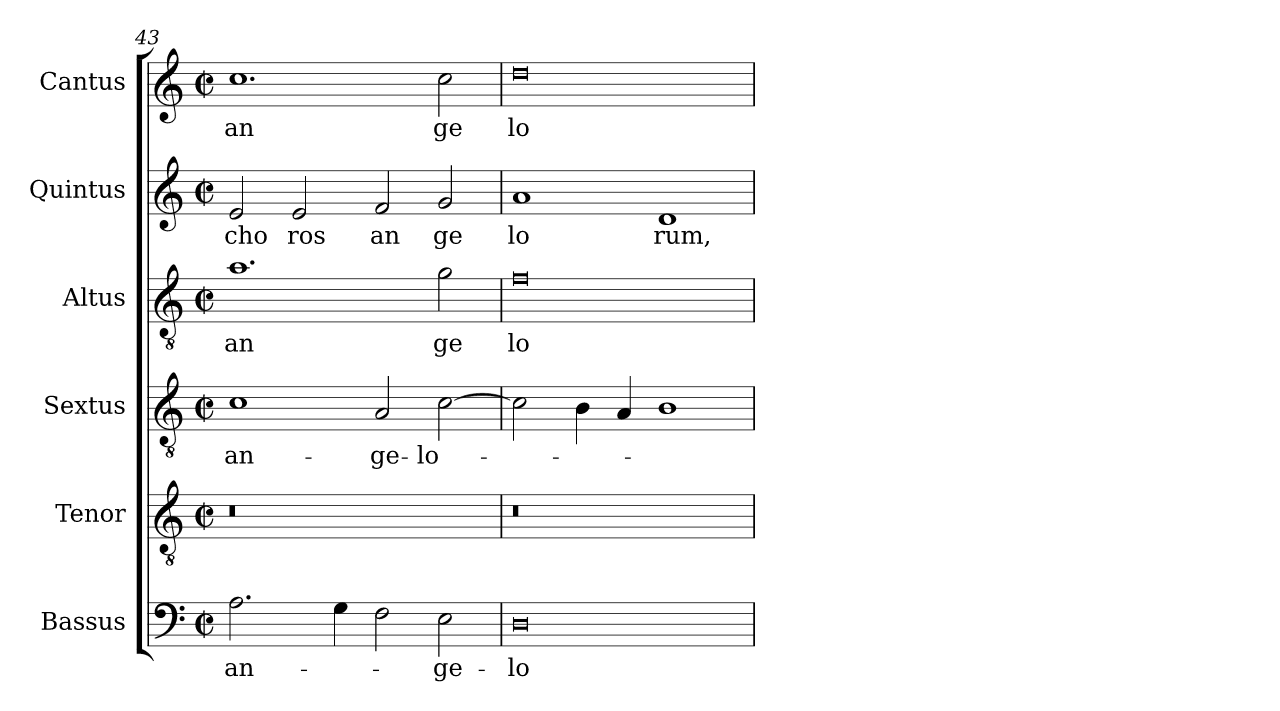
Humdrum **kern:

**kern	**text	**kern	**kern	**text	**kern	**text	**kern	**text	**kern	**text
*part6	*part6	*part5	*part4	*part4	*part3	*part3	*part2	*part2	*part1	*part1
*staff6	*staff6	*staff5	*staff4	*staff4	*staff3	*staff3	*staff2	*staff2	*staff1	*staff1
*I"Bassus	*	*I"Tenor	*I"Sextus	*	*I"Altus	*	*I"Quintus	*	*I"Cantus	*
*clefF4	*	*clefGv2	*clefGv2	*	*clefGv2	*	*clefG2	*	*clefG2	*
*M2/2	*	*M2/2	*M2/2	*	*M2/2	*	*M2/2	*	*M2/2	*
*met(c|)	*	*met(c|)	*met(c|)	*	*met(c|)	*	*met(c|)	*	*met(c|)	*
=43	=43	=43	=43	=43	=43	=43	=43	=43	=43	=43
!	!LO:LY:b:cj	!	!	!LO:LY:b:cj	!	!LO:LY:b:cj	!	!LO:LY:b:cj	!	!LO:LY:b:cj
2.A\	an-	0r	1c	an-	1.a	an	2e/	cho	1.cc	an
!	!	!	!	!	!	!	!	!LO:LY:b:cj	!	!
.	.	.	.	.	.	.	2e/	ros	.	.
4G\	.	.	.	.	.	.	.	.	.	.
!	!	!	!	!LO:LY:b:cj	!	!	!	!LO:LY:b:cj	!	!
2F\	.	.	2A/	-ge-	.	.	2f/	an	.	.
!	!LO:LY:b:cj	!	!	!LO:LY:b:cj	!	!LO:LY:b:cj	!	!LO:LY:b:cj	!	!LO:LY:b:cj
2E\	-ge-	.	[>2c\	-lo-	2g\	ge	2g/	ge	2cc\	ge
=44	=44	=44	=44	=44	=44	=44	=44	=44	=44	=44
!	!LO:LY:b:cj	!	!	!	!	!LO:LY:b:cj	!	!LO:LY:b:cj	!	!LO:LY:b:cj
0D	-lo-	0r	2c\]	.	0f	lo	1a	lo	0dd	lo
.	.	.	4B\	.	.	.	.	.	.	.
.	.	.	4A/	.	.	.	.	.	.	.
!	!	!	!	!	!	!	!	!LO:LY:b:cj	!	!
.	.	.	1B	.	.	.	1d	rum,	.	.
=	=	=	=	=	=	=	=	=	=	=
*-	*-	*-	*-	*-	*-	*-	*-	*-	*-	*-
